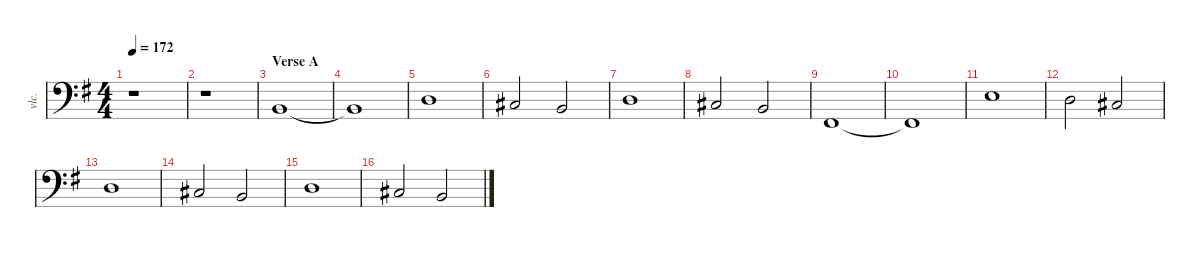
\defaultSystemsLayout 4
\hideDynamics
\bracketExtendMode nobrackets
\otherSystemsTrackNameOrientation horizontal
\track ("Cello" "vlc.") {instrument cello}
\staff {score}
\tuning (A3 D3 G2 C2)
\ts (4 4)
\tempo 172
\clef f4
\ks eminor
r.1{dy fff} |
r.1 |
\section ("" "Verse A")
4.3{acc forcenatural}.1 |
4.3{t acc forcenatural}.1 |
0.2{acc forcenatural}.1 |
6.3{acc #}.2 4.3{acc forcenatural}.2 |
0.2{acc forcenatural}.1 |
6.3{acc #}.2 4.3{acc forcenatural}.2 |
6.4{acc #}.1 |
6.4{t acc #}.1 |
2.2{acc forcenatural}.1 |
0.2{acc forcenatural}.2 6.3{acc #}.2 |
0.2{acc forcenatural}.1 |
6.3{acc #}.2 4.3{acc forcenatural}.2 |
0.2{acc forcenatural}.1 |
6.3{acc #}.2 4.3{acc forcenatural}.2
